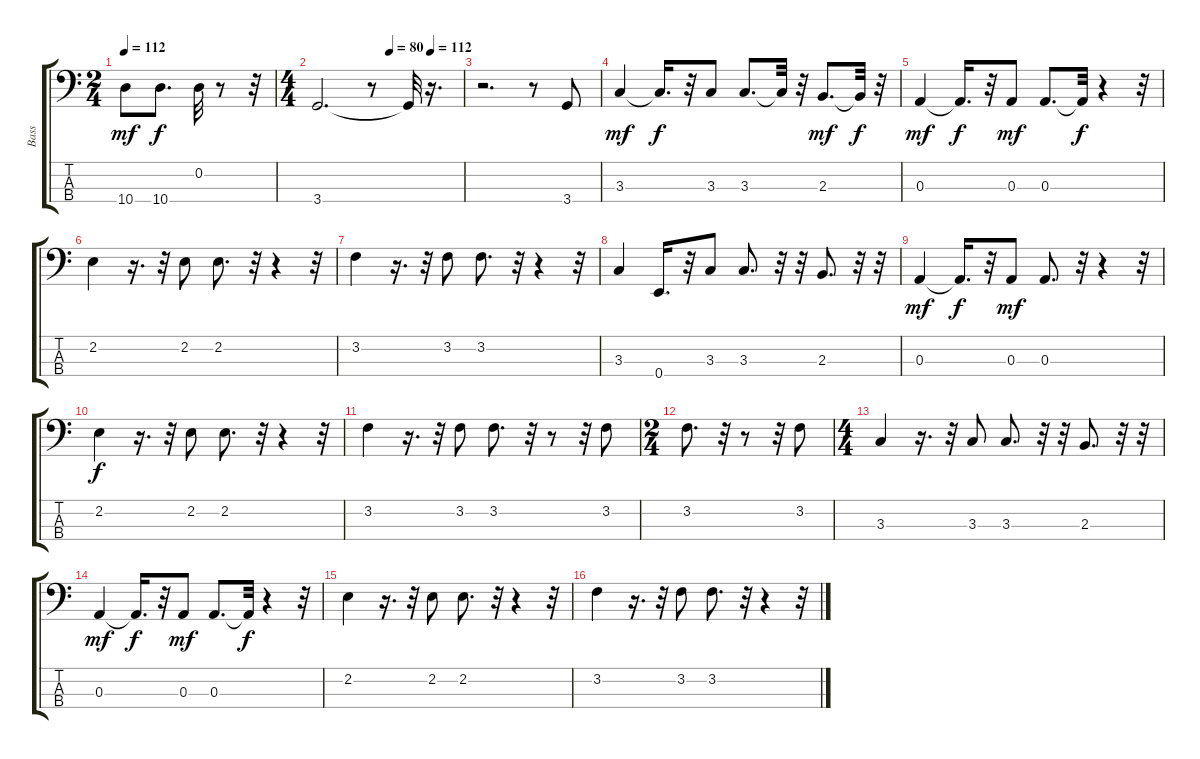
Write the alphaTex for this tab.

\track ("Bass" "Bass") {instrument electricbassfinger}
\staff {score tabs}
\tuning (G2 D2 A1 E1) {hide}
\ts (2 4)
\tempo 112
\clef f4
\ks c
10.4.8{dy mf} 10.4.8{d dy f} 0.2{t}.32 r.8 r.32 |
\ts (4 4)
\tempo (80 0.5)
\tempo (112 0.78125)
3.4.2{d} r.8 3.4{t}.32 r.16{d} |
r.2{d} r.8 3.4.8 |
3.3.4{dy mf} 3.3{t}.16{d dy f} r.32 3.3.8 3.3.8{d} 3.3{t}.32 r.32 2.3.8{d dy mf} 2.3{t}.32{dy f} r.32 |
0.3.4{dy mf} 0.3{t}.16{d dy f} r.32 0.3.8{dy mf} 0.3.8{d} 0.3{t}.32{dy f} r.4 r.32 |
2.2.4 r.16{d} r.32 2.2.8 2.2.8{d} r.32 r.4 r.32 |
3.2.4 r.16{d} r.32 3.2.8 3.2.8{d} r.32 r.4 r.32 |
3.3.4 0.4.16{d} r.32 3.3.8 3.3.8{d} r.32 r.32 2.3.8{d} r.32 r.32 |
0.3.4{dy mf} 0.3{t}.16{d dy f} r.32 0.3.8{dy mf} 0.3.8{d} r.32 r.4 r.32 |
2.2.4{dy f} r.16{d} r.32 2.2.8 2.2.8{d} r.32 r.4 r.32 |
3.2.4 r.16{d} r.32 3.2.8 3.2.8{d} r.32 r.8 r.32 3.2.8 |
\ts (2 4)
3.2.8{d} r.32 r.8 r.32 3.2.8 |
\ts (4 4)
3.3.4 r.16{d} r.32 3.3.8 3.3.8{d} r.32 r.32 2.3.8{d} r.32 r.32 |
0.3.4{dy mf} 0.3{t}.16{d dy f} r.32 0.3.8{dy mf} 0.3.8{d} 0.3{t}.32{dy f} r.4 r.32 |
2.2.4 r.16{d} r.32 2.2.8 2.2.8{d} r.32 r.4 r.32 |
3.2.4 r.16{d} r.32 3.2.8 3.2.8{d} r.32 r.4 r.32
